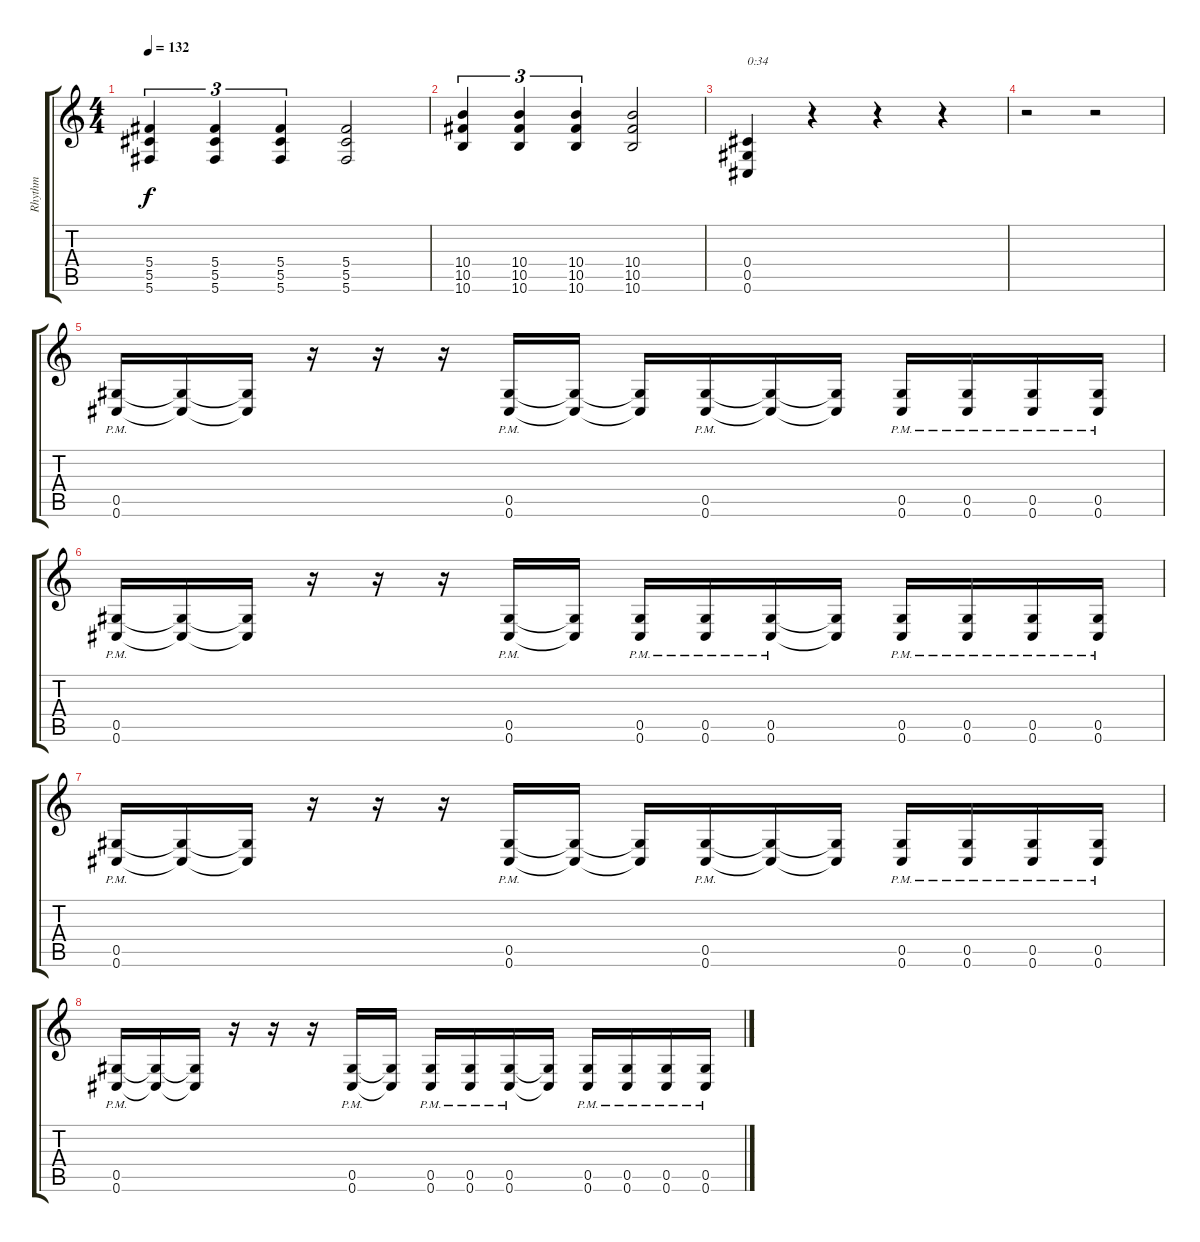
\track ("Rhythm" "Rhythm") {instrument distortionguitar}
\staff {score tabs}
\tuning (Eb4 Bb3 Gb3 Db3 Ab2 Db2) {hide}
\ts (4 4)
\tempo 132
\clef g2
\ks c
(5.4 5.5 5.6).4{tu (3 2) dy f} (5.4 5.5 5.6).4{tu (3 2)} (5.4 5.5 5.6).4{tu (3 2)} (5.4 5.5 5.6).2 |
(10.4 10.5 10.6).4{tu (3 2)} (10.4 10.5 10.6).4{tu (3 2)} (10.4 10.5 10.6).4{tu (3 2)} (10.4 10.5 10.6).2 |
(0.4 0.5 0.6).4{txt "0:34"} r.4 r.4 r.4 |
r.2 r.2 |
(0.5{pm} 0.6{pm}).16 (0.5{t} 0.6{t}).16 (0.5{t} 0.6{t}).16 r.16 r.16 r.16 (0.5{pm} 0.6{pm}).16 (0.5{t} 0.6{t}).16 (0.5{t} 0.6{t}).16 (0.5{pm} 0.6{pm}).16 (0.5{t} 0.6{t}).16 (0.5{t} 0.6{t}).16 (0.5{pm} 0.6{pm}).16 (0.5{pm} 0.6{pm}).16 (0.5{pm} 0.6{pm}).16 (0.5{pm} 0.6{pm}).16 |
(0.5{pm} 0.6{pm}).16 (0.5{t} 0.6{t}).16 (0.5{t} 0.6{t}).16 r.16 r.16 r.16 (0.5{pm} 0.6{pm}).16 (0.5{t} 0.6{t}).16 (0.5{pm} 0.6{pm}).16 (0.5{pm} 0.6{pm}).16 (0.5{pm} 0.6{pm}).16 (0.5{t} 0.6{t}).16 (0.5{pm} 0.6{pm}).16 (0.5{pm} 0.6{pm}).16 (0.5{pm} 0.6{pm}).16 (0.5{pm} 0.6{pm}).16 |
(0.5{pm} 0.6{pm}).16 (0.5{t} 0.6{t}).16 (0.5{t} 0.6{t}).16 r.16 r.16 r.16 (0.5{pm} 0.6{pm}).16 (0.5{t} 0.6{t}).16 (0.5{t} 0.6{t}).16 (0.5{pm} 0.6{pm}).16 (0.5{t} 0.6{t}).16 (0.5{t} 0.6{t}).16 (0.5{pm} 0.6{pm}).16 (0.5{pm} 0.6{pm}).16 (0.5{pm} 0.6{pm}).16 (0.5{pm} 0.6{pm}).16 |
(0.5{pm} 0.6{pm}).16 (0.5{t} 0.6{t}).16 (0.5{t} 0.6{t}).16 r.16 r.16 r.16 (0.5{pm} 0.6{pm}).16 (0.5{t} 0.6{t}).16 (0.5{pm} 0.6{pm}).16 (0.5{pm} 0.6{pm}).16 (0.5{pm} 0.6{pm}).16 (0.5{t} 0.6{t}).16 (0.5{pm} 0.6{pm}).16 (0.5{pm} 0.6{pm}).16 (0.5{pm} 0.6{pm}).16 (0.5{pm} 0.6{pm}).16
